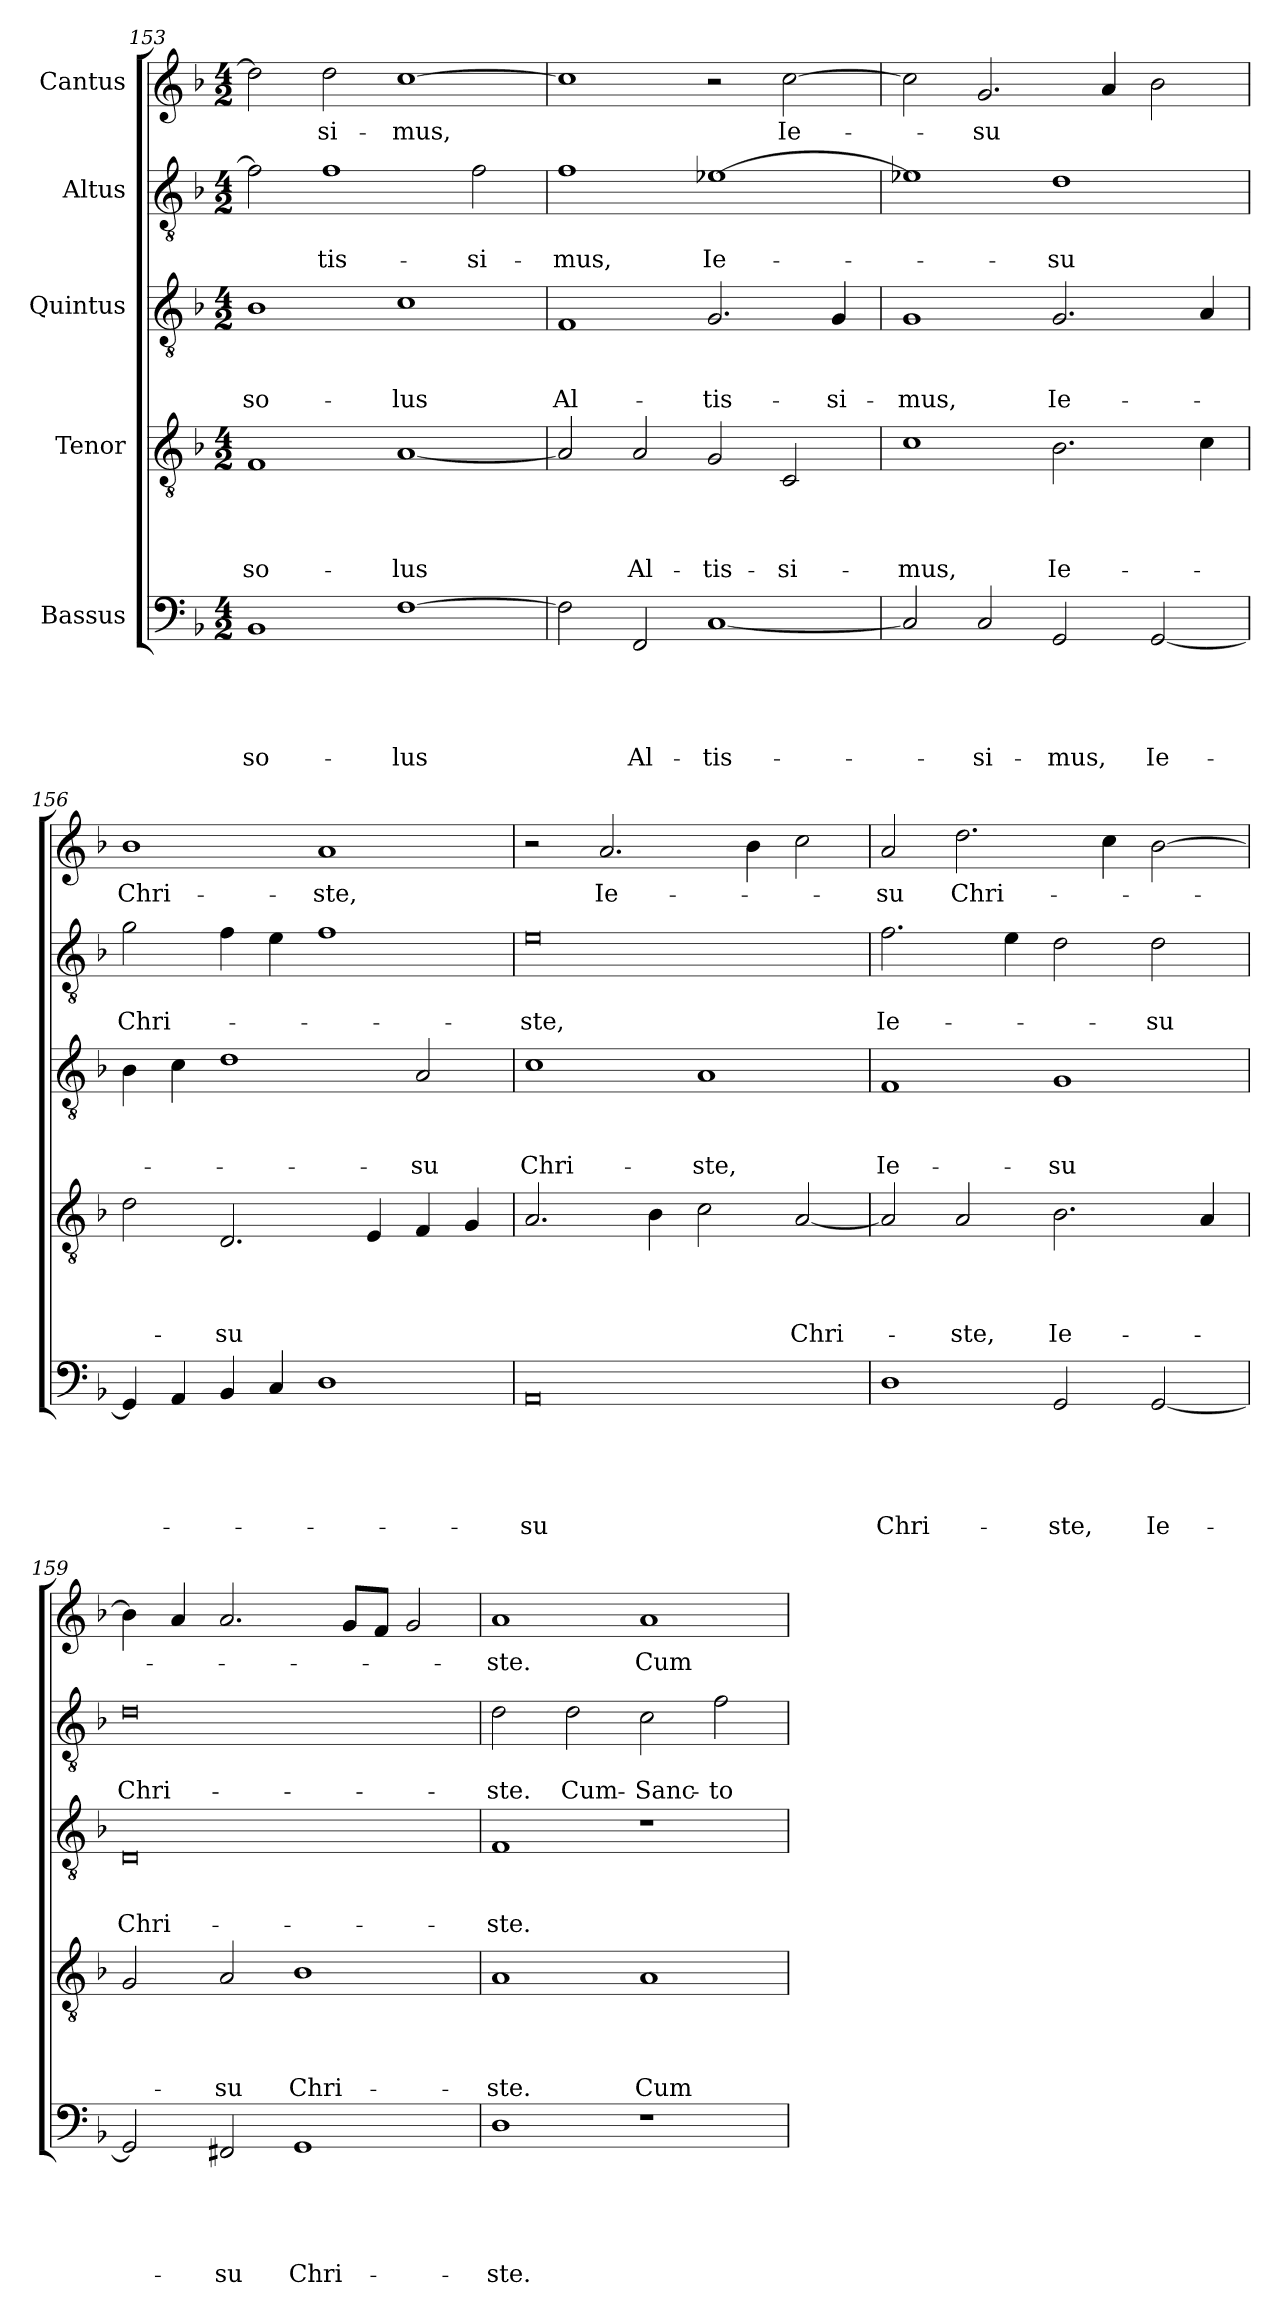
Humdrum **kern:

**kern	**text	**text	**text	**text	**text	**kern	**text	**text	**text	**text	**kern	**text	**text	**text	**kern	**text	**text	**kern	**text
*part5	*part5	*part5	*part5	*part5	*part5	*part4	*part4	*part4	*part4	*part4	*part3	*part3	*part3	*part3	*part2	*part2	*part2	*part1	*part1
*staff5	*staff5	*staff5	*staff5	*staff5	*staff5	*staff4	*staff4	*staff4	*staff4	*staff4	*staff3	*staff3	*staff3	*staff3	*staff2	*staff2	*staff2	*staff1	*staff1
*I"Bassus	*	*	*	*	*	*I"Tenor	*	*	*	*	*I"Quintus	*	*	*	*I"Altus	*	*	*I"Cantus	*
*clefF4	*	*	*	*	*	*clefGv2	*	*	*	*	*clefGv2	*	*	*	*clefGv2	*	*	*clefG2	*
*k[b-]	*	*	*	*	*	*k[b-]	*	*	*	*	*k[b-]	*	*	*	*k[b-]	*	*	*k[b-]	*
*M4/2	*	*	*	*	*	*M4/2	*	*	*	*	*M4/2	*	*	*	*M4/2	*	*	*M4/2	*
=153	=153	=153	=153	=153	=153	=153	=153	=153	=153	=153	=153	=153	=153	=153	=153	=153	=153	=153	=153
1BB-/	.	.	.	.	so-	1F/	.	.	.	so-	1B-\	.	.	so-	2f\]	.	.	2dd\]	.
.	.	.	.	.	.	.	.	.	.	.	.	.	.	.	1f\	.	-tis-	2dd\	-si-
[1F\	.	.	.	.	-lus	[1A/	.	.	.	-lus	1c\	.	.	-lus	.	.	.	[1cc\	-mus,
.	.	.	.	.	.	.	.	.	.	.	.	.	.	.	2f\	.	-si-	.	.
=154	=154	=154	=154	=154	=154	=154	=154	=154	=154	=154	=154	=154	=154	=154	=154	=154	=154	=154	=154
2F\]	.	.	.	.	.	2A/]	.	.	.	.	1F/	.	.	Al-	1f\	.	-mus,	1cc\]	.
2FF/	.	.	.	.	Al-	2A/	.	.	.	Al-	.	.	.	.	.	.	.	.	.
[1C/	.	.	.	.	-tis-	2G/	.	.	.	-tis-	2.G/	.	.	-tis-	[1e-X\	.	Ie-	2r	.
.	.	.	.	.	.	2C/	.	.	.	-si-	.	.	.	.	.	.	.	[2cc\	Ie-
.	.	.	.	.	.	.	.	.	.	.	4G/	.	.	-si-	.	.	.	.	.
=155	=155	=155	=155	=155	=155	=155	=155	=155	=155	=155	=155	=155	=155	=155	=155	=155	=155	=155	=155
2C/]	.	.	.	.	.	1c\	.	.	.	-mus,	1G/	.	.	-mus,	1e-X\]	.	.	2cc\]	.
2C/	.	.	.	.	-si-	.	.	.	.	.	.	.	.	.	.	.	.	2.g/	-su
2GG/	.	.	.	.	-mus,	2.B-\	.	.	.	Ie-	2.G/	.	.	Ie-	1d\	.	-su	.	.
.	.	.	.	.	.	.	.	.	.	.	.	.	.	.	.	.	.	4a/	.
[2GG/	.	.	.	.	Ie-	.	.	.	.	.	.	.	.	.	.	.	.	2b-\	.
.	.	.	.	.	.	4c\	.	.	.	.	4A/	.	.	.	.	.	.	.	.
=156	=156	=156	=156	=156	=156	=156	=156	=156	=156	=156	=156	=156	=156	=156	=156	=156	=156	=156	=156
4GG/]	.	.	.	.	.	2d\	.	.	.	.	4B-\	.	.	.	2g\	.	Chri-	1b-\	Chri-
4AA/	.	.	.	.	.	.	.	.	.	.	4c\	.	.	.	.	.	.	.	.
4BB-/	.	.	.	.	.	2.D/	.	.	.	-su	1d\	.	.	.	4f\	.	.	.	.
4C/	.	.	.	.	.	.	.	.	.	.	.	.	.	.	4e\	.	.	.	.
1D\	.	.	.	.	.	.	.	.	.	.	.	.	.	.	1f\	.	.	1a/	-ste,
.	.	.	.	.	.	4E/	.	.	.	.	.	.	.	.	.	.	.	.	.
.	.	.	.	.	.	4F/	.	.	.	.	2A/	.	.	-su	.	.	.	.	.
.	.	.	.	.	.	4G/	.	.	.	.	.	.	.	.	.	.	.	.	.
=157	=157	=157	=157	=157	=157	=157	=157	=157	=157	=157	=157	=157	=157	=157	=157	=157	=157	=157	=157
0AA/	.	.	.	.	-su	2.A/	.	.	.	.	1c\	.	.	Chri-	0e\	.	-ste,	2r	.
.	.	.	.	.	.	.	.	.	.	.	.	.	.	.	.	.	.	2.a/	Ie-
.	.	.	.	.	.	4B-\	.	.	.	.	.	.	.	.	.	.	.	.	.
.	.	.	.	.	.	2c\	.	.	.	.	1A/	.	.	-ste,	.	.	.	.	.
.	.	.	.	.	.	.	.	.	.	.	.	.	.	.	.	.	.	4b-\	.
.	.	.	.	.	.	[2A/	.	.	.	Chri-	.	.	.	.	.	.	.	2cc\	.
=158	=158	=158	=158	=158	=158	=158	=158	=158	=158	=158	=158	=158	=158	=158	=158	=158	=158	=158	=158
1D\	.	.	.	.	Chri-	2A/]	.	.	.	.	1F/	.	.	Ie-	2.f\	.	Ie-	2a/	-su
.	.	.	.	.	.	2A/	.	.	.	-ste,	.	.	.	.	.	.	.	2.dd\	Chri-
.	.	.	.	.	.	.	.	.	.	.	.	.	.	.	4e\	.	.	.	.
2GG/	.	.	.	.	-ste,	2.B-\	.	.	.	Ie-	1G/	.	.	-su	2d\	.	.	.	.
.	.	.	.	.	.	.	.	.	.	.	.	.	.	.	.	.	.	4cc\	.
[2GG/	.	.	.	.	Ie-	.	.	.	.	.	.	.	.	.	2d\	.	-su	[2b-\	.
.	.	.	.	.	.	4A/	.	.	.	.	.	.	.	.	.	.	.	.	.
=159	=159	=159	=159	=159	=159	=159	=159	=159	=159	=159	=159	=159	=159	=159	=159	=159	=159	=159	=159
2GG/]	.	.	.	.	.	2G/	.	.	.	.	0D/	.	.	Chri-	0d\	.	Chri-	4b-\]	.
.	.	.	.	.	.	.	.	.	.	.	.	.	.	.	.	.	.	4a/	.
2FF#X/	.	.	.	.	-su	2A/	.	.	.	-su	.	.	.	.	.	.	.	2.a/	.
1GG/	.	.	.	.	Chri-	1B-\	.	.	.	Chri-	.	.	.	.	.	.	.	.	.
.	.	.	.	.	.	.	.	.	.	.	.	.	.	.	.	.	.	8g/L	.
.	.	.	.	.	.	.	.	.	.	.	.	.	.	.	.	.	.	8f/J	.
.	.	.	.	.	.	.	.	.	.	.	.	.	.	.	.	.	.	2g/	.
=160	=160	=160	=160	=160	=160	=160	=160	=160	=160	=160	=160	=160	=160	=160	=160	=160	=160	=160	=160
1D\	.	.	.	.	-ste.	1A/	.	.	.	-ste.	1F/	.	.	-ste.	2d\	.	-ste.	1a/	-ste.
.	.	.	.	.	.	.	.	.	.	.	.	.	.	.	2d\	.	Cum-	.	.
1r	.	.	.	.	.	1A/	.	.	.	Cum-	1r	.	.	.	2c\	.	Sanc-	1a/	Cum-
.	.	.	.	.	.	.	.	.	.	.	.	.	.	.	2f\	.	-to	.	.
=	=	=	=	=	=	=	=	=	=	=	=	=	=	=	=	=	=	=	=
*-	*-	*-	*-	*-	*-	*-	*-	*-	*-	*-	*-	*-	*-	*-	*-	*-	*-	*-	*-
